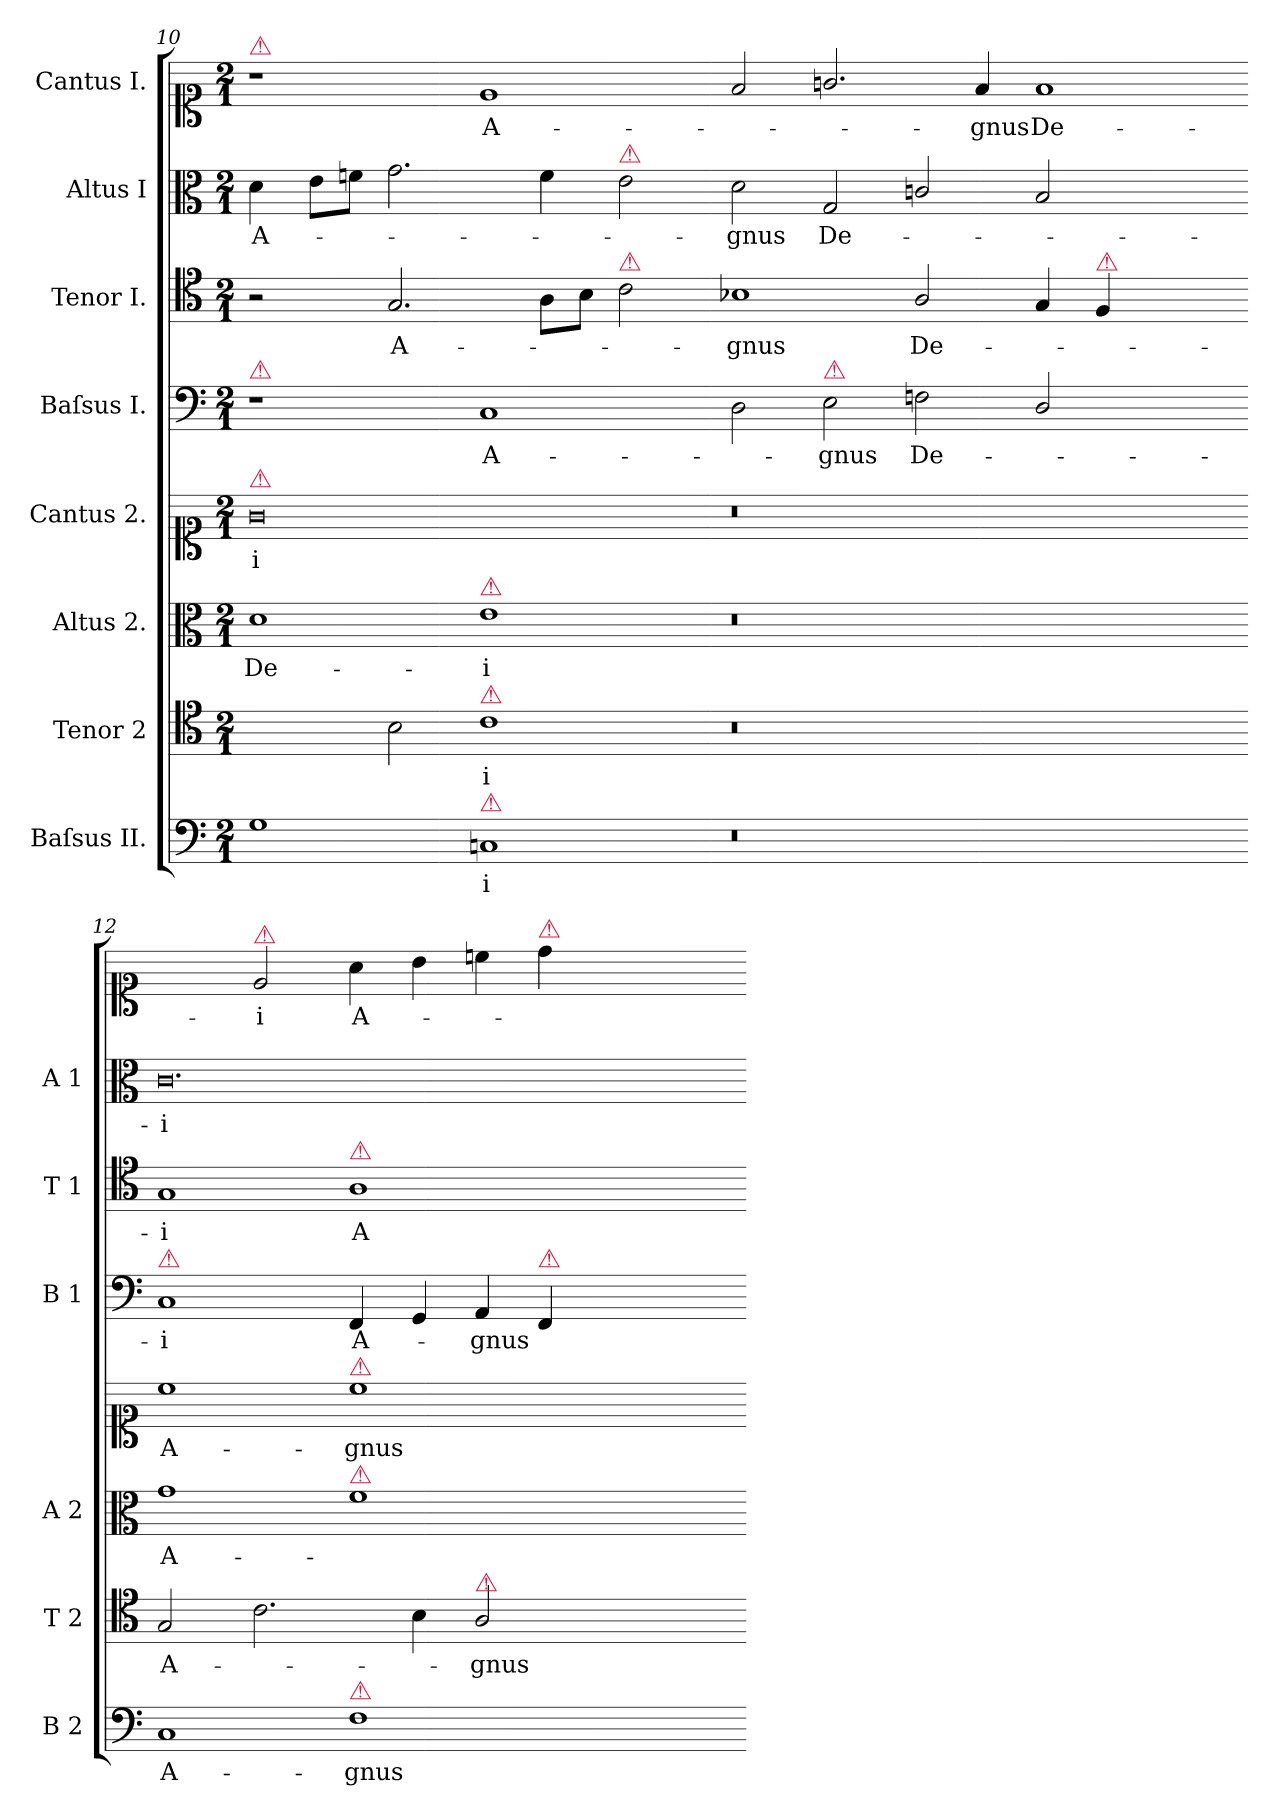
**kern	**text	**kern	**text	**kern	**text	**kern	**text	**kern	**text	**kern	**text	**kern	**text	**kern	**text
*part8	*part8	*part7	*part7	*part6	*part6	*part5	*part5	*part4	*part4	*part3	*part3	*part2	*part2	*part1	*part1
*staff8	*staff8	*staff7	*staff7	*staff6	*staff6	*staff5	*staff5	*staff4	*staff4	*staff3	*staff3	*staff2	*staff2	*staff1	*staff1
*I"Baſsus II.	*	*I"Tenor 2	*	*I"Altus 2.	*	*I"Cantus 2.	*	*I"Baſsus I.	*	*I"Tenor I.	*	*I"Altus I	*	*I"Cantus I.	*
*I'B 2	*	*I'T 2	*	*I'A 2	*	*	*	*I'B 1	*	*I'T 1	*	*I'A 1	*	*	*
*clefF4	*	*clefC4	*	*clefC3	*	*clefC1	*	*clefF4	*	*clefC4	*	*clefC3	*	*clefC1	*
*k[]	*	*k[]	*	*k[]	*	*k[]	*	*k[]	*	*k[]	*	*k[]	*	*k[]	*
*a:	*	*a:	*	*a:	*	*a:	*	*a:	*	*a:	*	*a:	*	*a:	*
*M2/1	*	*M2/1	*	*M2/1	*	*M2/1	*	*M2/1	*	*M2/1	*	*M2/1	*	*M2/1	*
=10	=10	=10	=10	=10	=10	=10	=10	=10	=10	=10	=10	=10	=10	=10	=10
!	!	!	!	!	!	!	!	!	!	!	!	!	!	!LO:TX:a:color=crimson:t=⚠	!
!	!	!	!	!	!	!	!	!LO:TX:a:color=crimson:t=⚠	!	!	!	!	!	!	!
!	!	!	!	!	!	!LO:TX:a:color=crimson:t=⚠	!	!	!	!	!	!	!	!	!
!	!	!	!	!	!LO:LY:i	!	!LO:LY:i	!	!	!	!	!	!LO:LY:i	!	!
1G	.	2ryy	.	1d	De-	0g	-i	1r	.	2r	.	4d\	A-	1r	.
.	.	.	.	.	.	.	.	.	.	.	.	8e\L	.	.	.
.	.	.	.	.	.	.	.	.	.	.	.	8fn\J	.	.	.
!	!	!	!	!	!	!	!	!	!	!	!LO:LY:i	!	!	!	!
.	.	2B\	.	.	.	.	.	.	.	2.G/	A-	2.g\	.	.	.
!	!	!	!	!LO:TX:a:color=crimson:t=⚠	!	!	!	!	!	!	!	!	!	!	!
!	!	!LO:TX:a:color=crimson:t=⚠	!	!	!	!	!	!	!	!	!	!	!	!	!
!LO:TX:a:color=crimson:t=⚠	!	!	!	!	!	!	!	!	!	!	!	!	!	!	!
!	!LO:LY:i	!	!LO:LY:i	!	!LO:LY:i	!	!	!	!LO:LY:i	!	!	!	!	!	!LO:LY:i
1Cn	-i	1c	-i	1e	-i	.	.	1C	A-	.	.	.	.	1e	A-
.	.	.	.	.	.	.	.	.	.	8A\L	.	4f\	.	.	.
.	.	.	.	.	.	.	.	.	.	8B\J	.	.	.	.	.
!	!	!	!	!	!	!	!	!	!	!	!	!LO:TX:a:color=crimson:t=⚠	!	!	!
!	!	!	!	!	!	!	!	!	!	!LO:TX:a:color=crimson:t=⚠	!	!	!	!	!
.	.	.	.	.	.	.	.	.	.	2c\	.	2e\	.	.	.
=11-	=11-	=11-	=11-	=11-	=11-	=11-	=11-	=11-	=11-	=11-	=11-	=11-	=11-	=11-	=11-
!	!	!	!	!	!	!	!	!	!	!	!LO:LY:i	!	!LO:LY:i	!	!
0r	.	0r	.	0r	.	0r	.	2D\	.	1B-X	-gnus	2d\	-gnus	2f/	.
!	!	!	!	!	!	!	!	!LO:TX:a:color=crimson:t=⚠	!	!	!	!	!	!	!
!	!	!	!	!	!	!	!	!	!LO:LY:i	!	!	!	!LO:LY:i	!	!
.	.	.	.	.	.	.	.	2E\	-gnus	.	.	2G/	De-	2.gn/	.
!	!	!	!	!	!	!	!	!	!LO:LY:i	!	!LO:LY:i	!	!	!	!
.	.	.	.	.	.	.	.	2Fn\	De-	2A/	De-	2cn/	.	.	.
!	!	!	!	!	!	!	!	!	!	!	!	!	!	!	!LO:LY:i
.	.	.	.	.	.	.	.	.	.	.	.	.	.	4f/	-gnus
!	!	!	!	!	!	!	!	!	!	!	!	!	!	!	!LO:LY:i
.	.	.	.	.	.	.	.	2D/	.	4G/	.	2B/	.	1f/	De-
!	!	!	!	!	!	!	!	!	!	!LO:TX:a:color=crimson:t=⚠	!	!	!	!	!
.	.	.	.	.	.	.	.	.	.	4F/	.	.	.	.	.
2ryy	.	2ryy	.	2ryy	.	2ryy	.	2ryy	.	2ryy	.	2ryy	.	.	.
=12-	=12-	=12-	=12-	=12-	=12-	=12-	=12-	=12-	=12-	=12-	=12-	=12-	=12-	=12-	=12-
!	!	!	!	!	!	!	!	!LO:TX:a:color=crimson:t=⚠	!	!	!	!	!	!	!
!	!LO:LY:i	!	!LO:LY:i	!	!LO:LY:i	!	!LO:LY:i	!	!LO:LY:i	!	!LO:LY:i	!	!LO:LY:i	!	!
1C	A-	2G/	A-	1g	A-	1cc	A-	1C	-i	1G	-i	0.c	-i	2ryy	.
!	!	!	!	!	!	!	!	!	!	!	!	!	!	!LO:TX:a:color=crimson:t=⚠	!
!	!	!	!	!	!	!	!	!	!	!	!	!	!	!	!LO:LY:i
.	.	2.c\	.	.	.	.	.	.	.	.	.	.	.	2e/	-i
!	!	!	!	!	!	!	!	!	!	!LO:TX:a:color=crimson:t=⚠	!	!	!	!	!
!	!	!	!	!	!	!LO:TX:a:color=crimson:t=⚠	!	!	!	!	!	!	!	!	!
!	!	!	!	!LO:TX:a:color=crimson:t=⚠	!	!	!	!	!	!	!	!	!	!	!
!LO:TX:a:color=crimson:t=⚠	!	!	!	!	!	!	!	!	!	!	!	!	!	!	!
!	!LO:LY:i	!	!	!	!	!	!LO:LY:i	!	!LO:LY:i	!	!LO:LY:i	!	!	!	!LO:LY:i
1F	-gnus	.	.	1f	.	1cc	-gnus	4FF/	A-	1A	A-	.	.	4a\	A-
.	.	4B\	.	.	.	.	.	4GG/	.	.	.	.	.	4b\	.
!	!	!LO:TX:a:color=crimson:t=⚠	!	!	!	!	!	!	!	!	!	!	!	!	!
!	!	!	!LO:LY:i	!	!	!	!	!	!LO:LY:i	!	!	!	!	!	!
.	.	2A/	-gnus	.	.	.	.	4AA/	-gnus	.	.	.	.	4ccn\	.
!	!	!	!	!	!	!	!	!	!	!	!	!	!	!LO:TX:a:color=crimson:t=⚠	!
!	!	!	!	!	!	!	!	!LO:TX:a:color=crimson:t=⚠	!	!	!	!	!	!	!
.	.	.	.	.	.	.	.	4FF/	.	.	.	.	.	4dd\	.
1ryy	.	1ryy	.	1ryy	.	1ryy	.	1ryy	.	1ryy	.	.	.	1ryy	.
=-	=-	=-	=-	=-	=-	=-	=-	=-	=-	=-	=-	=-	=-	=-	=-
*-	*-	*-	*-	*-	*-	*-	*-	*-	*-	*-	*-	*-	*-	*-	*-
